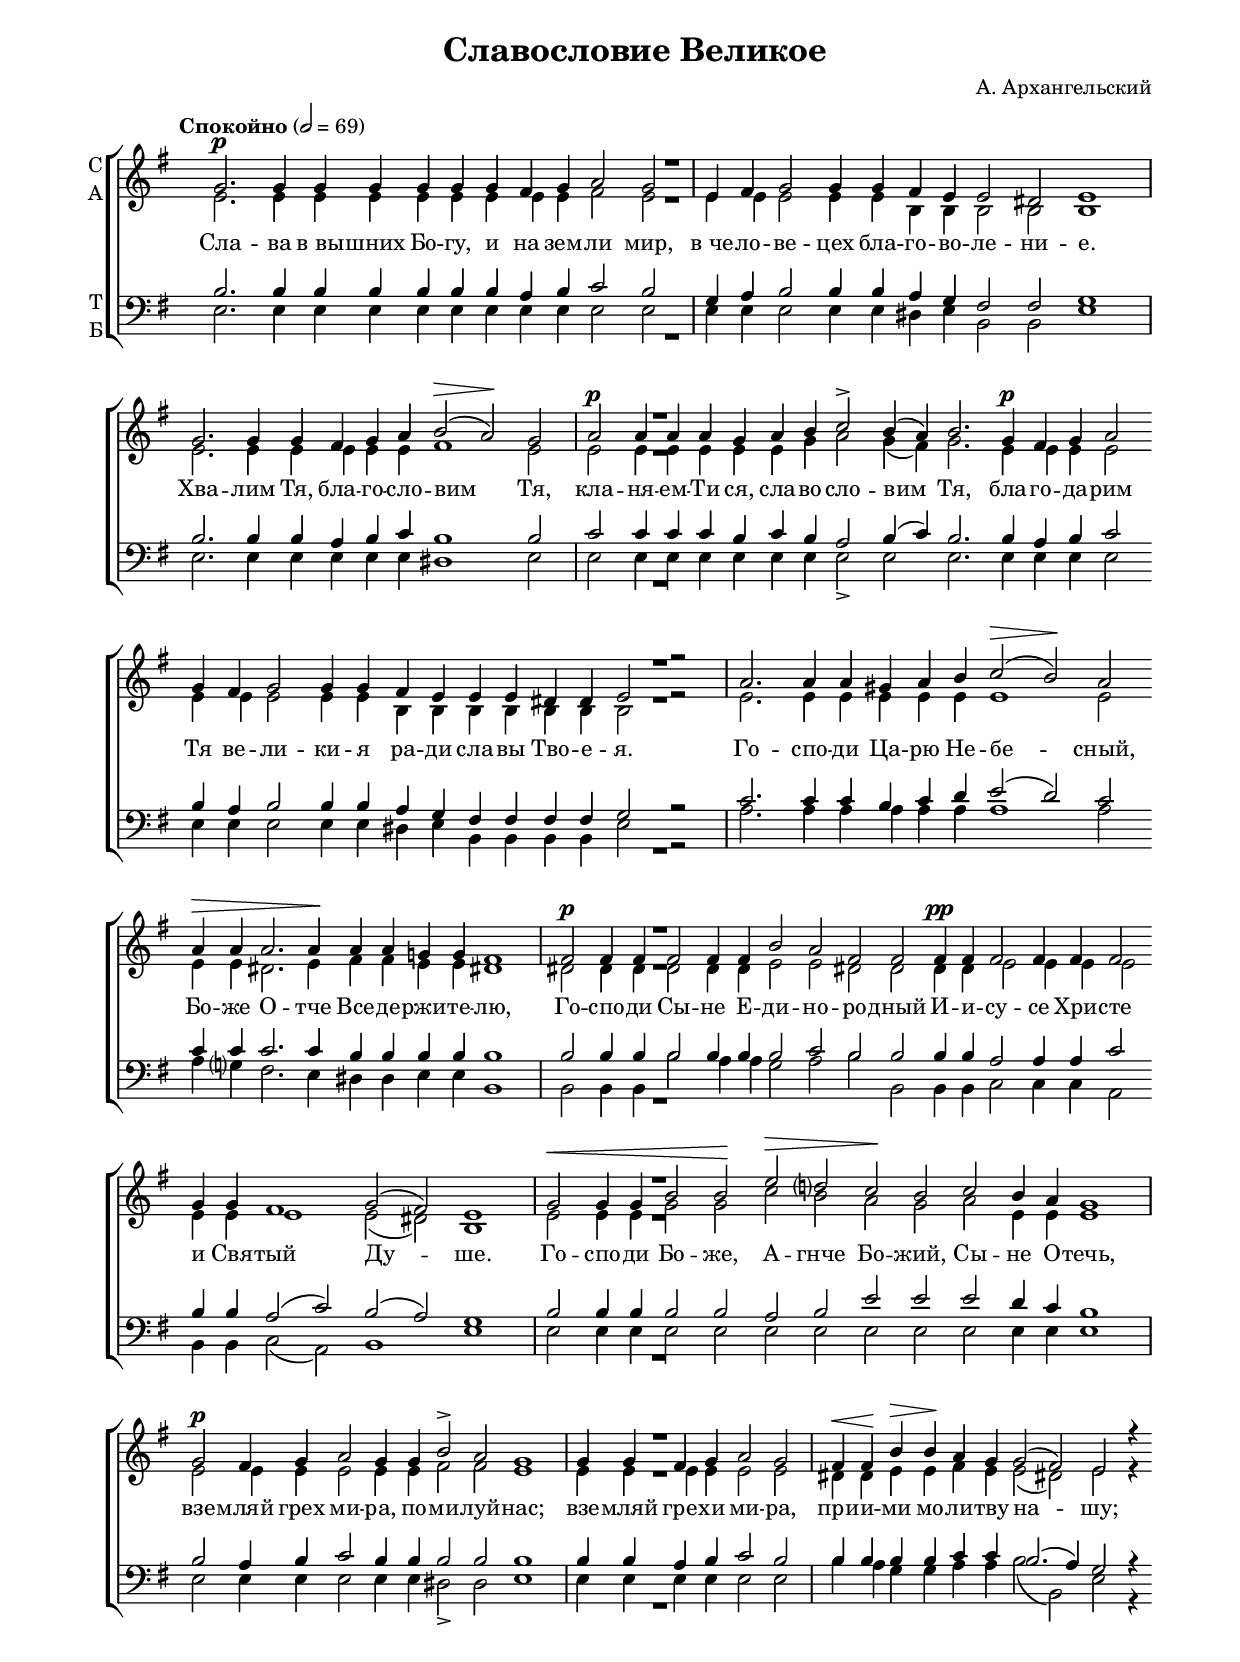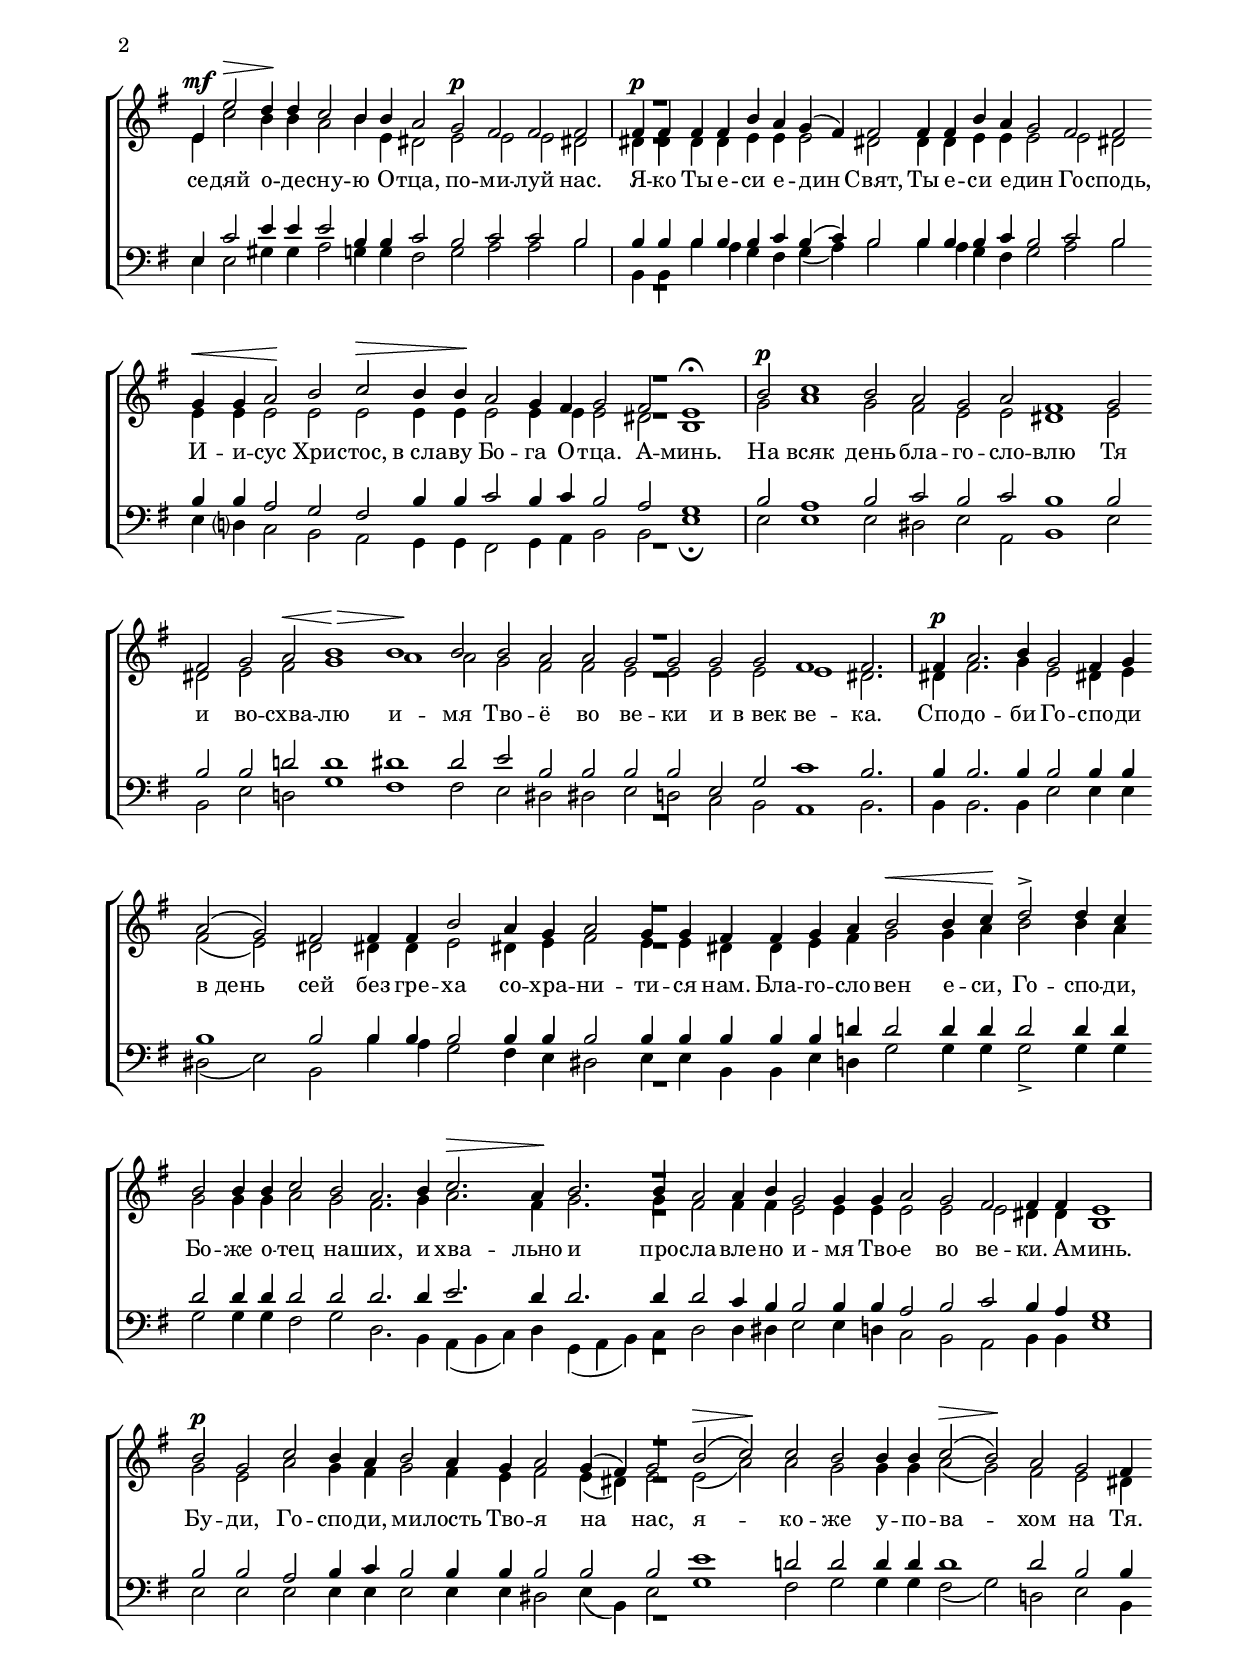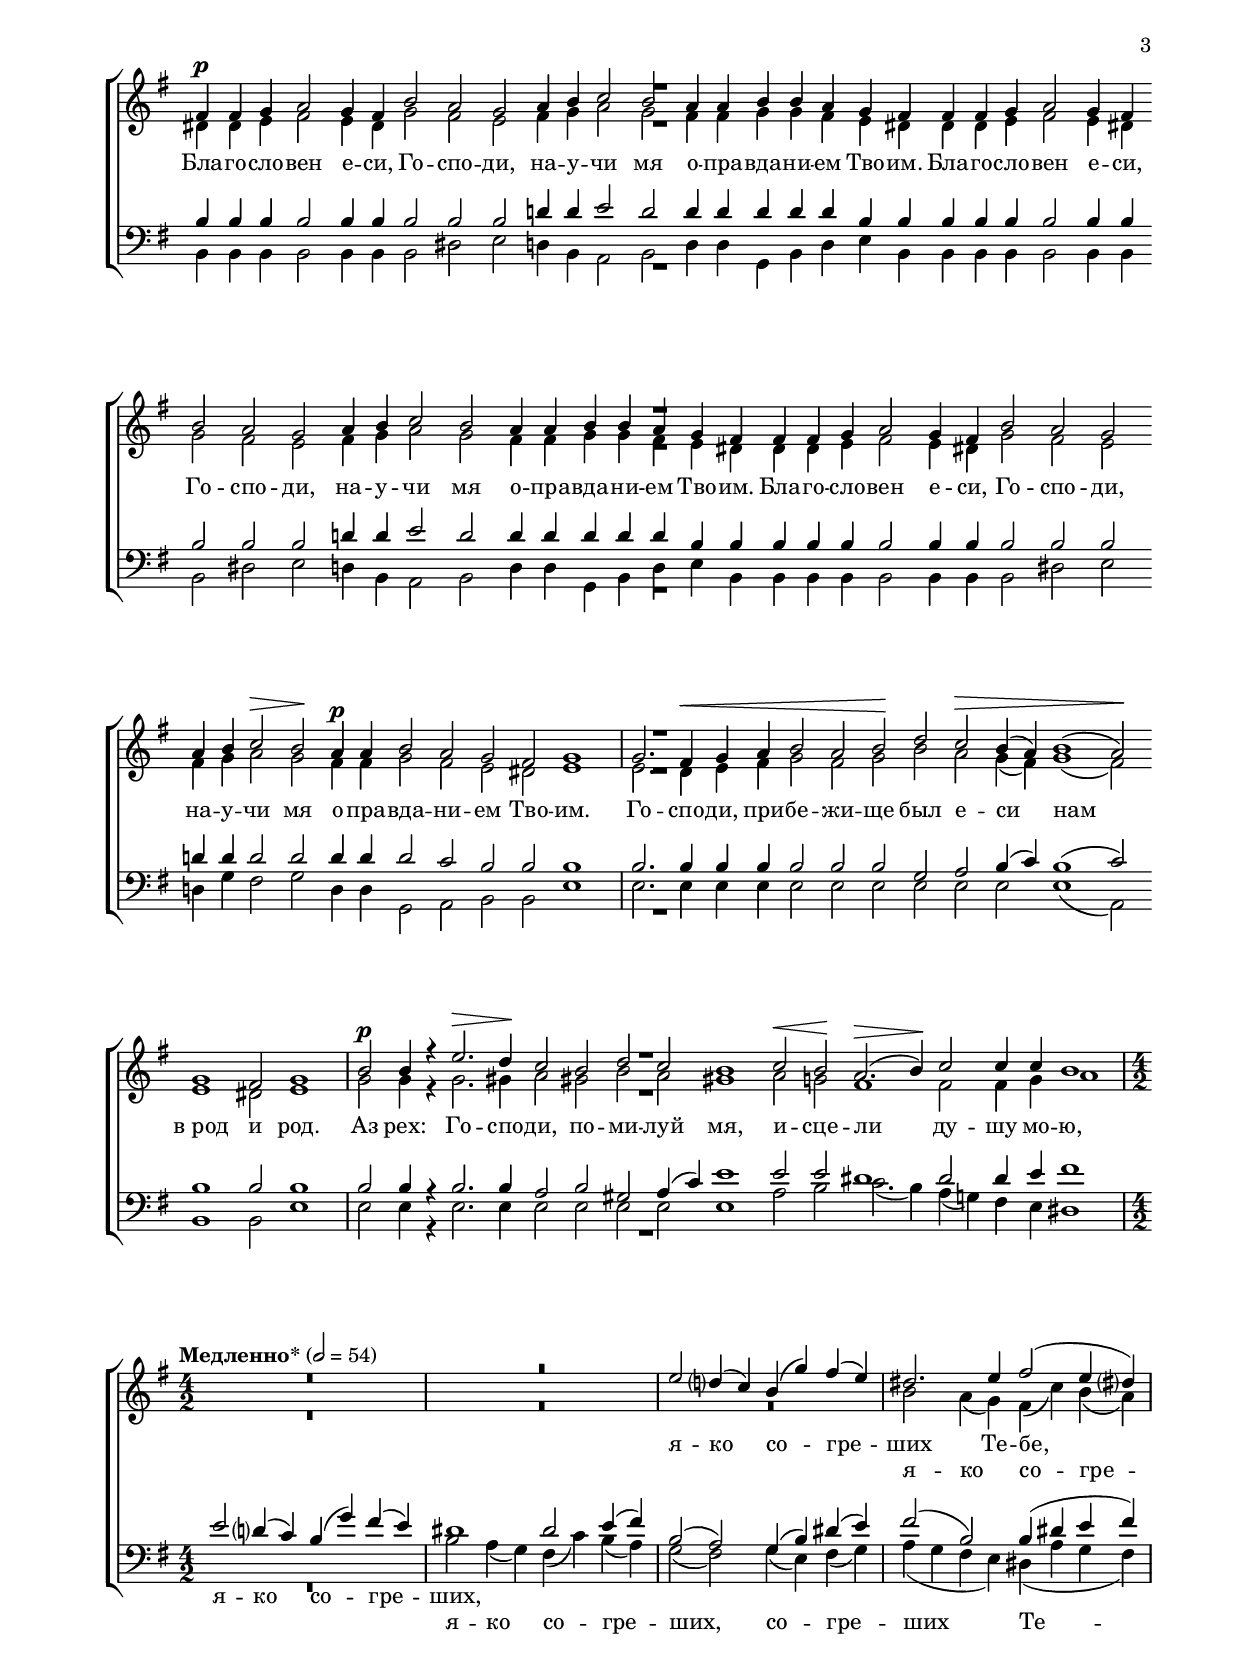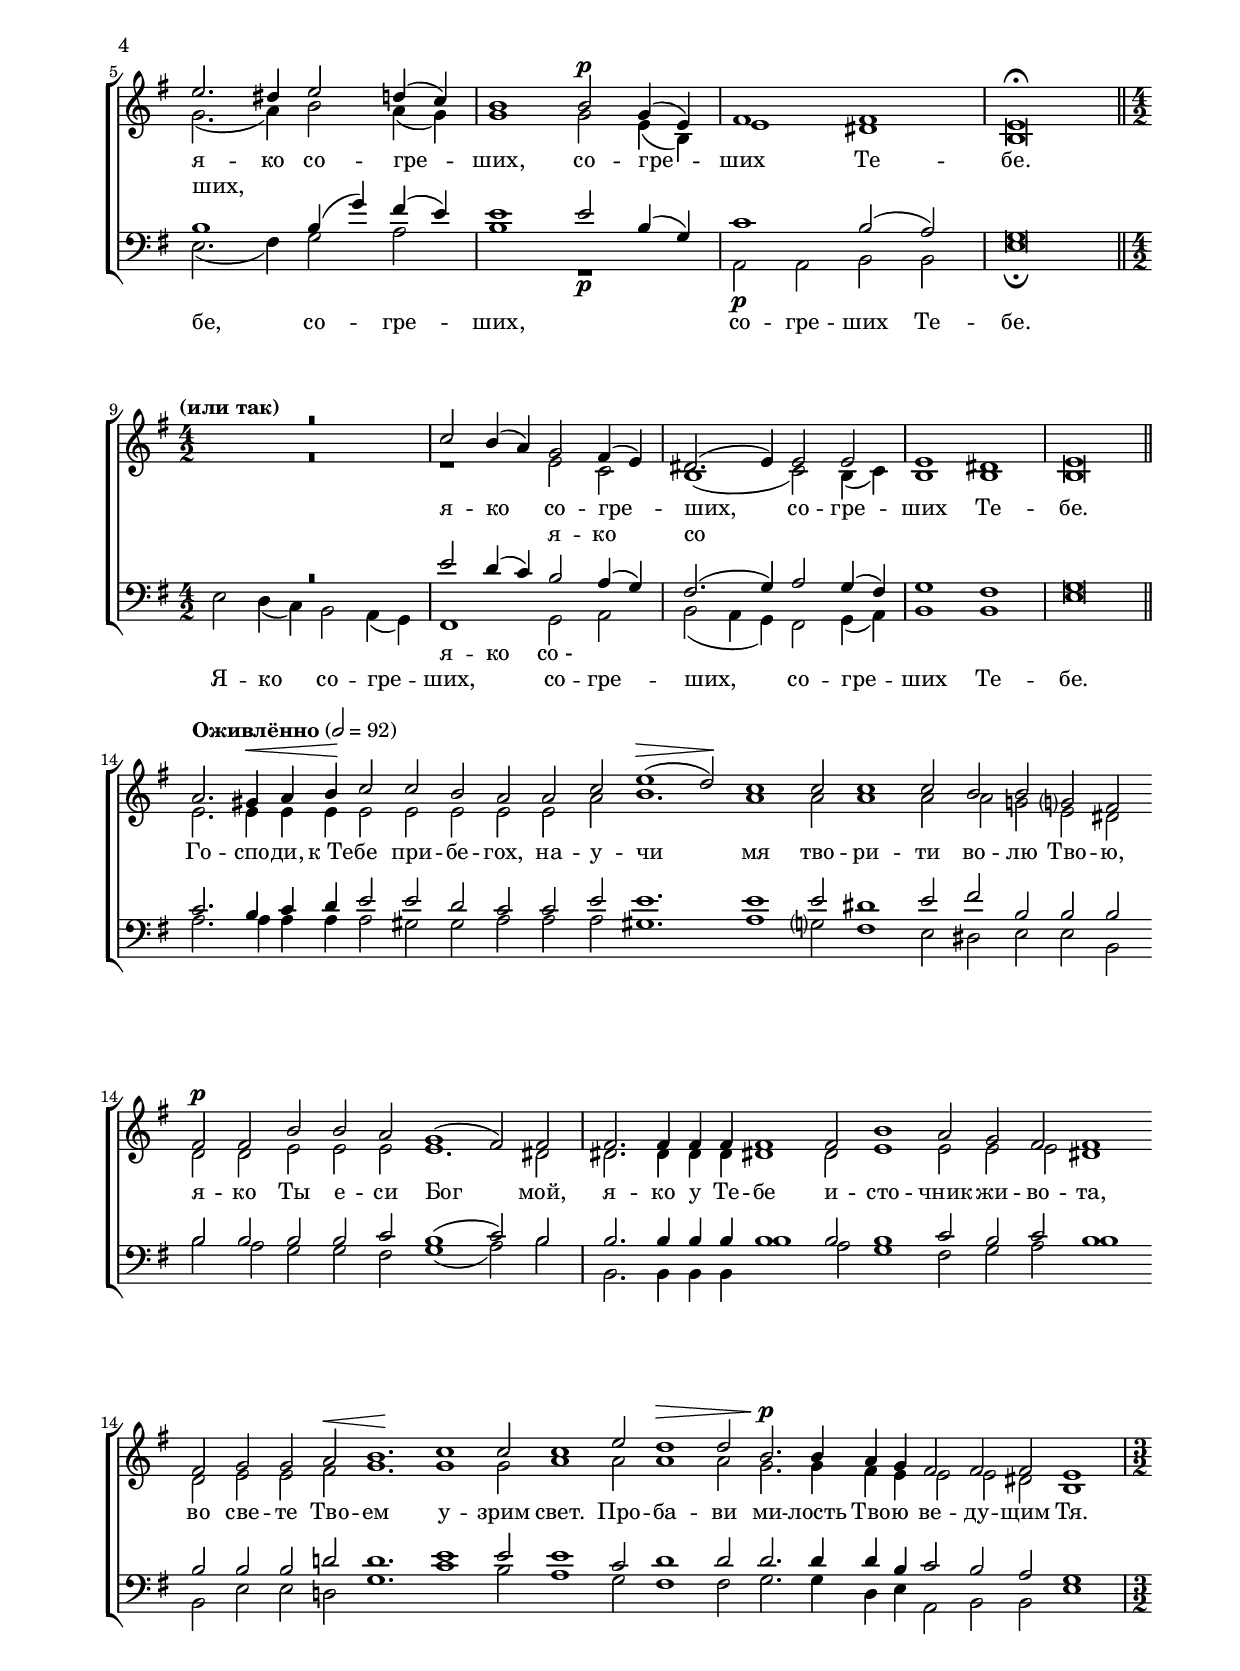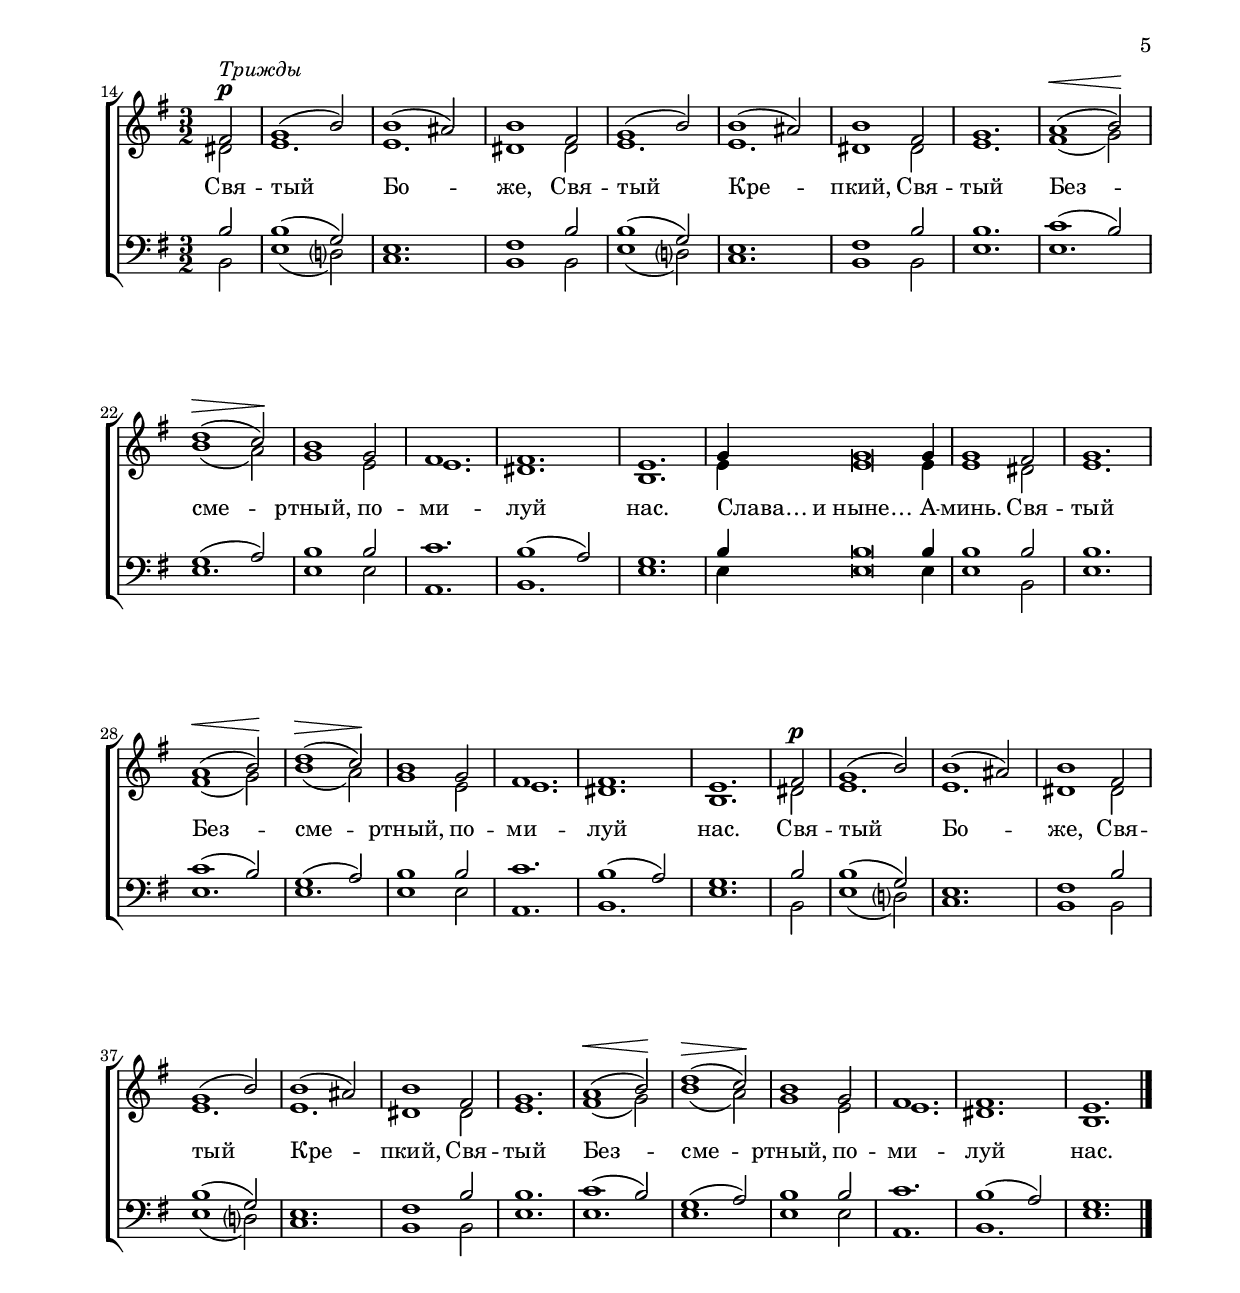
\version "2.18.2"

% закомментируйте строку ниже, чтобы получался pdf с навигацией
#(ly:set-option 'point-and-click #f)
#(ly:set-option 'midi-extension "mid")
#(set-global-staff-size 18)

abr = { \break }
abr = {}

pbr = { \pageBreak }

co = \cadenzaOn
cof = \cadenzaOff
cb = { \cadenzaOff \bar "||" }
cbr = { \bar "" }
cbar = { \cadenzaOff \bar "|" \cadenzaOn }
stemOff = { \hide Staff.Stem }
nat = { \once \hide Accidental }
%stemOn = { \unHideNotes Staff.Stem }
lleft = \once \override LyricText.self-alignment-X = #LEFT
global = {
  \autoBeamOff
  \key e \minor
}

sopvoice = \relative c'' {
  
  \once \hide Staff.TimeSignature
  \global
  \dynamicUp
  \tempo "Спокойно" 2=69
  \co g2.\p g4 g g g g g fis g a2 g2 \cbar e4 fis g2 g4 \cbr \abr
  g fis e e2 dis e1 \cbar g2. g4 g fis g a b2\>( a)\! g \cbar \abr
  a\p a4 a a g \cbr a b c2-> b4( a) b2. \cbr g4\p fis g a2 \cbr \abr
  g4 \cbr fis g2 g4 g fis e e e dis! dis e2 r \cbar
  a2. a4 a \cbr | \abr
  gis a b c2(\> b)\! a \cbr a4\> a a2. a4\! a a g g fis1 \cbar \abr
  fis2\p fis4 fis fis2 fis4 \cbr fis b2 a fis fis \cbr fis4\pp fis fis2 fis4 fis fis2 \cbr \abr
  g4 g fis1 g2( fis) e1 \cbar g2\< g4 g b2 b\! e\> d? c\! b \cbr | \abr
  c2 b4 a g1 \cbar g2\p fis4 g a2 g4 \cbr g b2-> a g1 \cbar | \abr
  
  g4 g fis g a2 g \cbar fis4\< fis\! b\> b\! a g g2( fis) e2 r4 \cbr \abr
  e4\mf e'2\> d4\! d c2 b4 b a2 \cbr g\p fis fis fis \cbar \abr
  fis4\p fis fis fis b a g( fis) fis2 \cbr fis4 fis b a g2 fis fis \cbr \abr
  g4\< g a2\! b c\> \cbr b4 b\! a2 g4 fis g2 fis e1\fermata \cbar \abr
  b'2\p c1 b2 a g a fis1 g2 \cbr fis g a\< b1\> b\! b2 b a \cbr \abr
  
  a g g g g fis1 fis2. \cbar fis4\p a2. b4 g2 fis4 g \cbr a2( g) fis \cbr \abr
  fis4 fis b2 a4 g a2 g4 g fis \cbr fis g a b2\< b4 c\! \cbr \abr
  d2-> d4 c \cbr b2 b4 b c2 b a2. \cbr b4 c2.\> a4\! b2. b4 a2 a4 b \cbr \abr
  g2 g4 g a2 g fis fis4 fis e1 \cbar b'2\p g c b4 a \cbr b2 a4 \cbr \abr
  g a2 g4( fis) g2 \cbr b(\> c)\! c b b4 b c2(\> b)\! a g fis4 \cbr \abr
  
  fis4\p fis g a2 g4 fis \cbr b2 a g a4 b c2 b \cbr a4 a b b a \cbr \abr
  g fis \cbr fis fis g a2 g4 fis \cbr b2 a g a4 b c2 b \cbr \abr
  a4 a b b a g fis \cbr fis fis g a2 g4 fis \cbr b2 a g \cbr \abr
  a4 b c2\> b\! \cbr a4\p a b2 a g fis g1 \cbar g2. fis4\< g \cbr \abr
  a b2 a b\! d c\> b4( a) b1( a2)\! \cbr g1 fis2 g1 \cbar b2\p b4 r \cbr \abr
  
  e2.\> d4\! c2 b d c b1 \cbr c2\< b\! a2.(\> b4)\! c2 c4 c b1 \cof \bar "|" \abr \break
  \time 4/2
  \tempo "Медленно*" 2=54
  R\breve |
  R |
  e2 d?4( c) b( g') fis( e) |
  dis2. e4 fis2( e4 dis?) |
  e2. dis4 e2 d4( c) |
  b1 b2\p g4( e) |
  fis1 fis |
  e\breve\fermata \bar "||" \break
  
  
  \time 4/2
  \tempo "(или так)"
  R\breve |
  c'2 b4( a) g2 fis4( e) |
  dis2.( e4) e2 e |
  e1 dis |
  e\breve \bar "||" \abr
  
  \tempo "Оживлённо" 2=92
  \co a2. gis4\< a b\! c2 c b a \cbr a c e1(\> d2)\! c1 \cbr \abr
  
  c2 c1 c2 b b g? fis \cbr fis\p fis b b a g1( fis2) fis \cbar \abr
  fis2. fis4 fis fis fis1 fis2 b1 a2 g fis fis1 \cbr fis2 g g a\< b1.\! \cbr \abr
  c1 c2 c1 \cbr e2 d1\> d2 b2.\p b4 a g fis2 fis fis e1 \cbar \abr \pbr
  \repeat volta 1 {
    \time 3/2 fis2\p^\markup\italic"Трижды" \cof \bar "|" |
    g1( b2) |
    b1( ais2) |
    b1 fis2 |
    g1( b2) |
    b1( ais2) |
    b1 fis2 |
    g1. | \abr
    a1(\< b2)\! |
    d1(\> c2)\! |
    b1 g2 |
    fis1. |
    fis |
    e
  }
  \co g4 g\breve g4 \cbar \abr
  g1 fis2 \cof \bar "|"
  g1. |
  a1(\< b2)\! |
  d1(\> c2)\! |
  b1 g2 |
  fis1. |
  fis |
  e | \abr
  
  \co fis2\p \cof \bar "|"
  g1( b2) |
  b1( ais2) |
  b1 fis2 |
  g1( b2) |
  b1( ais2) |
  b1 fis2 |
  g1. |
  a1(\< b2)\! |
  d1(\> c2)\! |
  b1 g2 |
  fis1. |
  fis |
  e
 
  
  
  \cof \bar "|."
 
}

altvoice = \relative c' {
  \global
  e2. e4 e e e e e e e fis2 e e4 e e2 e4
  e b b b2 b b1 e2. e4 e e e e fis1 e2
  e e4 e e e e g a2 g4( fis) g2. e4 e e e2
  
  e4 e e2 e4 e b b b b b b b2 r2 e2. e4 e
  e e e e1 e2 e4 e dis!2. e4 fis fis e e dis!1
  dis!2 dis4 dis dis2 dis4 dis e2 e dis! dis dis4 dis e2 e4 e e2
  e4 e e1 e2( dis!) b1 e2 e4 e g2 g c b a g
  a e4 e e1 e2 e4 e e2 e4 e fis2 fis e1
  
  e4 e e e e2 e dis!4 dis e e fis e e2( dis!) e r4
  e c'2 b4 b a2 b4 e, dis!2 e e e dis!
  dis!4 dis dis dis e e e2 dis!2 dis4 dis e e e2 e dis!
  e4 e e2 e e e4 e e2 e4 e e2 dis! b1
  g'2 a1 g2 fis e e dis!1 e2 dis! e fis g1 a a2 g fis
  
  fis e e e e e1 dis!2. dis!4 fis2. g4 e2 dis!4 e fis2( e) dis!
  dis!4 dis e2 dis!4 e fis2 e4 e dis! dis e fis g2 g4 a
  b2 b4 a g2 g4 g a2 g fis2. g4 a2. fis4 g2. g4 fis2 fis4 fis
  e2 e4 e e2 e e dis!4 dis b1 g'2 e a g4 fis g2 fis4
  e fis2 e4( dis!) e2 e( a) a g g4 g a2( g) fis e dis!4
  
  dis! dis e fis2 e4 dis g2 fis e fis4 g a2 g fis4 fis g g fis
  e dis! dis dis e fis2 e4 dis! g2 fis e fis4 g a2 g
  fis4 fis g g fis e dis! dis dis e fis2 e4 dis! g2 fis e
  fis4 g a2 g fis4 fis g2 fis e dis! e1 e2. dis4 e
  fis g2 fis g b a g4( fis) g1( fis2) e1 dis!2 e1 g2 g4 r
  
  g2. gis4 a2 gis! b a gis!1 a2 g fis1 fis2 fis4 g a1
  R\breve
  R
  R
  b2 a4( g) fis( c') b( a) |
  g2.( a4) b2 a4( g) |
  g1 g2 e4( b) |
  e1 dis |
  b\breve |
  
  R\breve |
  r1 e2 c |
  b1( c2) b4( c) |
  b1 b |
  b\breve
  
  e2. e4 e e e2 e e e e a b1. a1
  
  a2 a1 a2 a g e dis! dis dis e2 e e e1. dis!2 |
  dis!2. dis4 dis dis dis!1 dis2 e1 e2 e e dis!1 dis2 e e fis g1.
  g1 g2 a1 a2 a1 a2 g2. g4 fis e e2 e dis!2 b1 |
    \repeat volta 1 {
    dis!2
    e1.
    e
    dis1 dis2
    e1.
    e
    dis1 dis2
    e1.
    fis1( g2)
    b1( a2)
    g1 e2
    e1.
    dis!
    b
  }
  
  e4 e\breve e4
  
  e1 dis!2 e1. fis1( g2) b1( a2) g1 e2 e1. dis! b
  dis!2 e1. e dis!1 dis2 e1. e dis!1 dis2
  e1. fis1( g2) b1( a2) g1 e2 e1. dis!1. b
  
  
}

tenorvoice = \relative c' {
  \once \hide Staff.TimeSignature
  \global
  b2. b4 b b b b b a b c2 b g4 a b2 b4
  b a g fis2 fis g1 b2. b4 b a b c b1 b2
  c c4 c c b c b a2 b4( c) b2. b4 a b c2
  
  b4 a b2 b4 b a g fis fis fis fis g2 r c2. c4 c 
  b c d e2( d) c c4 c c2. c4 b b b b b1
  b2 b4 b b2 b4 b b2 c b b b4 b a2 a4 a c2
  b4 b a2( c) b( a) g1 b2 b4 b b2 b a b e e
  e d4 c b1 b2 a4 b c2 b4 b b2 b b1
  
  b4 b a b c2 b b4 b b b c c b2.( a4) g2 r4
  e c'2 e4 e e2 b4 b c2 b c c b
  b4 b b b b c b( c) b2 b4 b b c b2 c b
  b4 b a2 g fis b4 b c2 b4 c b2 a g1
  b2 a1 b2 c b c b1 b2 b b d! d1 dis dis2 e b
  
  b b b e, g c1 b2. b4 b2. b4 b2 b4 b b1 b2
  b4 b b2 b4 b b2 b4 b b b b d! d2 d4 d
  d2 d4 d d2 d4 d d2 d d2. d4 e2. d4 d2. d4 d2 c4 b
  b2 b4 b a2 b c b4 a g1 b2 b a b4 c b2 b4
  b b2 b b e1 d!2 d d4 d d1 d2 b b4
  
  b b b b2 b4 b b2 b b d!4 d e2 d d4 d d d d
  b b b b b b2 b4 b b2 b b d!4 d e2 d
  d4 d d d d b b b b b b2 b4 b b2 b b
  d!4 d d2 d d4 d d2 c b b b1 b2. b4 b
  b b2 b b g a b4( c) b1( c2) b1 b2 b1 b2 b4 r
  
  b2. b4 a2 b gis a4( c) e1 e2 e dis1 dis2 dis4 e fis1
  
  e2 d?4( c) b( g') fis( e) |
  dis1 dis2 e4( fis) |
  b,2( a) g4( b) dis( e) |
  fis2( b,) b4( dis e fis) |
  b,1 b4( g') fis( e) |
  e1 e2\p b4( g) |
  c1 b2( a) |
  g\breve
  
  R\breve
  e'2 d4( c) b2 a4( g) |
  fis2.( g4) a2 g4( fis) |
  g1 fis |
  g\breve
  
  c2. b4 c d e2 e d c c e e1. e1
  
  e2 dis1 e2 fis b, b b b b b b c b1( c2) b 
  b2. b4 b b b1 b2 b1 c2 b c b1 b2 b b d! d1.
  e1 e2 e1 c2 d1 d2 d2. d4 d b c2 b a g1
  \repeat volta 1 {
    b2 
    b1( g2)
    e1.
    fis1 b2
    b1( g2)
    e1.
    fis1 b2
    b1.
    c1( b2)
    g1( a2)
    b1 b2
    c1.
    b1( a2)
    g1.
  }
  b4 b\breve b4
  
  b1 b2 |
  b1. 
  c1( b2)
  g1( a2)
  b1 b2
  c1.
  b1( a2)
  g1.
  
  b2 b1( g2)
  e1.
  fis1 b2
  b1( g2)
  e1. 
  fis1 b2 
  b1.
  c1( b2)
  g1( a2)
  b1 b2
  c1.
  b1( a2)
  g1.
  
  
  
}

bassvoice = \relative c {
  \global
  
  e2. e4 e e e e e e e e2 e e4 e e2 e4
  e dis e b2 b e1 e2. e4 e e e e dis!1 e2
  e e4 e e e e e e2-> e e2. e4 e e e2
  
  e4 e e2 e4 e dis! e b b b b e2 r a2. a4 a 
  a a a a1 a2 a4 g? fis2. e4 dis! dis e e b1
  b2 b4 b b'2 a4 a g2 a b b, b4 b c2 c4 c a2
  b4 b c2( a) b1 e e2 e4 e e2 e e e e e
  e e4 e e1 e2 e4 e e2 e4 e dis!2-> dis e1
  
  e4 e e e e2 e b'4 a g g a a b2( b,) e r4
  e e2 gis4 gis a2 g4 g fis2 g a a b
  b,4 b b' a g fis g( a) b2 b4 a g fis g2 a b
  e,4 d? c2 b a g4 g fis2 g4 a b2 b e1\fermata
  e2 e1 e2 dis e a, b1 e2 b e d g1 fis fis2 e dis
  
  dis! e d c b a1 b2. b4 b2. b4 e2 e4 e dis2( e) b
  b'4 a g2 fis4 e dis!2 e4 e b b e d g2 g4 g
  g2-> g4 g g2 g4 g fis2 g d2. b4 a( b c) d g,( a b ) c d2 d4 dis
  e2 e4 d c2 b a b4 b e1 e2 e e e4 e e2 e4
  e dis2 e4( b) e2 g1 fis2 g2 g4 g fis2( g) d e b4
  
  b b b b2 b4 b b2 dis e d4 b a2 b d4 d g, b d
  e b b b b b2 b4 b b2 dis e d4 b a2 b
  d4 d g, b d e b b b b b2 b4 b b2 dis e
  d4 g fis2 g d4 d g,2 a b b e1 e2. e4 e
  e e2 e e e e e e1( a,2) b1 b2 e1 e2 e4 r
  
  e2. e4 e2 e e e e1 a2 b c2.( b4) a( g) fis e dis1
  
  R\breve b'2 a4( g) fis( c') b( a) |
  g2( fis) g4( e) fis( g)
  a( g fis e) dis( a' g fis)
  e2.( fis4) g2 a |
  b1 r |
  a,2\p a b b e\breve\fermata
  
  e2 d4( c) b2 a4( g) |
  fis1 g2 a |
  b( a4 g) fis2 g4( a) |
  b1 b e\breve

  a2. a4 a a a2 gis gis a a a gis!1. a1
  
  g?2 fis1 e2 dis e e b b' a g g fis g1( a2) b
  b,2. b4 b b b'1 a2 g1 fis2 g a b1 b,2 e e d! g1.
  c1 b2 a1 g2 fis1 fis2 g2. g4 d e a,2 b b e1
  
  \repeat volta 1 {
    b2
    e1( d?2)
    c1.
    b1 b2 
    e1( d?2)
    c1.
    b1 b2
    e1.
    e
    e
    e1 e2
    a,1.
    b
    e
  }
  e4 e\breve e4
  
  e1 b2
  e1.
  e
  e
  e1 e2
  a,1.
  b
  e
  b2
  e1( d?2)
  c1.
  b1 b2
  e1( d?2)
  c1.
  b1 b2
  e1.
  e
  e
  e1 e2
  a,1.
  b
  e
  
  
}

 
texts = \lyricmode {
  Сла -- ва в_вы -- шних Бо -- гу, и на зем -- ли мир, в_че -- ло -- ве -- цех
  бла -- го -- во -- ле -- ни -- е. Хва -- лим Тя, бла -- го -- сло -- вим Тя,
  кла -- ня -- ем -- Ти ся, сла -- во -- сло -- вим Тя, бла -- го -- да -- рим 
  Тя ве -- ли -- ки -- я ра -- ди сла -- вы Тво -- е -- я. Го -- спо -- ди
  Ца -- рю Не -- бе -- сный, Бо -- же О -- тче Все -- де -- ржи -- те -- лю,
  Го -- спо -- ди Сы -- не Е -- ди -- но -- ро -- дный И -- и -- су -- се Хри -- сте
  и Свя -- тый Ду -- ше. Го -- спо -- ди Бо -- же, А -- гнче Бо -- жий,
  Сы -- не О -- течь, взе -- мляй грех ми -- ра, по -- ми -- луй -- нас;
  
  взе -- мляй гре -- хи ми -- ра, при -- и -- ми мо -- ли -- тву на -- шу;
  се -- дяй о -- де -- сну -- ю О -- тца, по -- ми -- луй нас.
  Я -- ко Ты е -- си е -- дин Свят, Ты е -- си е -- дин Го -- сподь,
  И -- и -- сус Хри -- стос, в_сла -- ву Бо -- га О -- тца. А -- минь.
  На всяк день бла -- го -- сло -- влю Тя и во -- схва -- лю и -- мя Тво -- ё
  
  во ве -- ки и в_век ве -- ка. Спо -- до -- би Го -- спо -- ди в_день сей
  без гре -- ха со -- хра -- ни -- ти -- ся нам. Бла -- го -- сло -- вен е -- си,
  Го -- спо -- ди, Бо -- же о -- тец на -- ших, и хва -- льно и про -- сла -- вле -- но
  и -- мя Тво -- е во ве -- ки. А -- минь. Бу -- ди, Го -- спо -- ди, ми -- лость
  Тво -- я на нас, я -- ко -- же у -- по -- ва -- хом на Тя.
  
  Бла -- го -- сло -- вен е -- си, Го -- спо -- ди, на -- у -- чи мя о -- пра -- вда -- ни -- ем
  Тво -- им. Бла -- го -- сло -- вен е -- си, Го -- спо -- ди, на -- у -- чи мя
  о -- пра -- вда -- ни -- ем Тво -- им. Бла -- го -- сло -- вен е -- си, Го -- спо -- ди,
  на -- у -- чи мя о -- пра -- вда -- ни -- ем Тво -- им. Го -- спо -- ди,
  при -- бе -- жи -- ще был е -- си нам в_род и род. Аз рех:
  
  Го -- спо -- ди, по -- ми -- луй мя, и -- сце -- ли ду -- шу мо -- ю,
  
  я -- ко со -- гре -- ших Те -- бе, я -- ко со -- гре -- ших, со -- гре -- ших Те -- бе.
  
  я  -- ко со -- гре -- ших, со -- гре -- ших Те -- бе.
  
  Го -- спо -- ди, к_Те -- бе при -- бе -- гох, на -- у -- чи мя
  
  тво -- ри -- ти во -- лю Тво -- ю, я -- ко Ты е -- си Бог мой,
  я -- ко у Те -- бе и -- сто -- чник жи -- во -- та, во све -- те Тво -- ем
  у -- зрим свет. Про -- ба -- ви ми -- лость Тво -- ю ве -- ду -- щим Тя.
  
  Свя -- тый Бо -- же, Свя -- тый Кре -- пкий, Свя -- тый
  Без -- сме -- ртный, по -- ми -- луй нас.
  
  \lleft Слава… и_ныне… А 
  
  -- минь. Свя -- тый Без -- сме -- ртный, по -- ми -- луй нас.
  Свя -- тый Бо -- же, Свя -- тый Кре -- пкий, Свя --
  тый Без -- сме -- ртный, по -- ми -- луй нас.
}

textskip = \lyricmode {
  \repeat unfold 351 \skip 1
}

texta = \lyricmode {
  \textskip
  я -- ко со -- гре -- ших,
  \repeat unfold 8 \skip 1
  я -- ко со_
}

textt = \lyricmode {
  \textskip
  я -- ко со -- гре -- ших,
  \repeat unfold 8 \skip 1
  \repeat unfold 8 \skip 1
  я -- ко со_-
}

textb = \lyricmode {
  \textskip
  я -- ко со -- гре -- ших, со -- гре -- ших Те -- бе, со -- гре -- ших,
  со -- гре -- ших Те -- бе.
  
  Я -- ко со -- гре -- ших, со -- гре -- ших, со -- гре -- ших Те -- бе.
}

\bookpart {
  \header {
    title = "Славословие Великое"
    composer = "А. Архангельский"
    %subtitle = "№ 149"
    %subtitle = "архиерейская"
    % Удалить строку версии LilyPond 
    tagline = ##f
  }

  \paper {
    #(set-default-paper-size "a4")
    top-margin = 10
    left-margin = 20
    right-margin = 15
    bottom-margin = 15
    indent = 0
    ragged-bottom = ##f
    ragged-last-bottom = ##t
    ragged-last = ##f
  }

\score {
  \new ChoirStaff
  <<
    \new Staff = "sa" \with {
      instrumentName = \markup { \column { "С" "А"  } }
      midiInstrument = "voice oohs"
    } <<
      \new Voice = "soprano" { \voiceOne \sopvoice }
      \new Voice  = "alto" { \voiceTwo \altvoice }
    >> 
    \new Lyrics \lyricsto "soprano" { \texts }
    \new Lyrics \lyricsto "alto" { \texta }
  
    \new Staff = "tb" \with {
      instrumentName = \markup { \column { "Т" "Б" } }
      midiInstrument = "voice oohs"
    } <<
        \new Voice = "tenor" { \voiceOne \clef bass \tenorvoice }
        \new Voice = "bass" { \voiceTwo \bassvoice }
    >>
    \new Lyrics \lyricsto "tenor" { \textt }
    \new Lyrics \lyricsto "bass" { \textb }
  >>
  \layout {
    \context {
        \Staff
        % удаляем обозначение темпа из общего плана
        %\remove "Time_signature_engraver"
        \remove "Bar_number_engraver"
      }
%    #(layout-set-staff-size 15)
  }
  \midi {
    \tempo 2=69
  }
}
}

